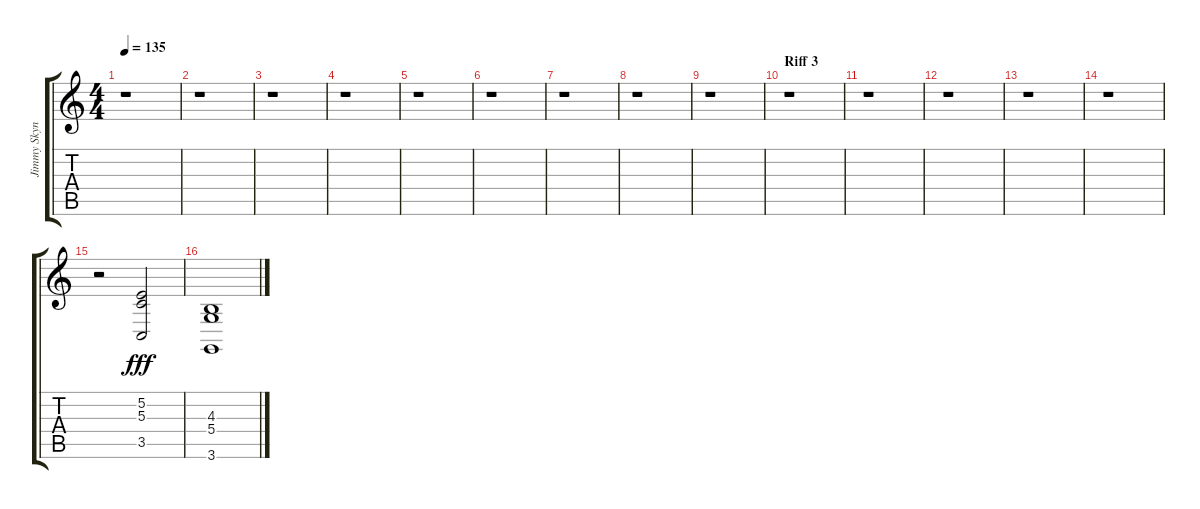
\track ("Jimmy Skynyrd" "Jimmy Skyn") {instrument electricgrandpiano}
\staff {score tabs}
\tuning (E4 B3 G3 D3 A2 E2) {hide}
\ts (4 4)
\tempo 135
\clef g2
\ks c
r.1{dy fff} |
r.1 |
r.1 |
r.1 |
r.1 |
r.1 |
r.1 |
r.1 |
r.1 |
\section ("" "Riff 3")
r.1 |
r.1 |
r.1 |
r.1 |
r.1 |
r.2 (5.2 5.3 3.5).2 |
(4.3 5.4 3.6).1
